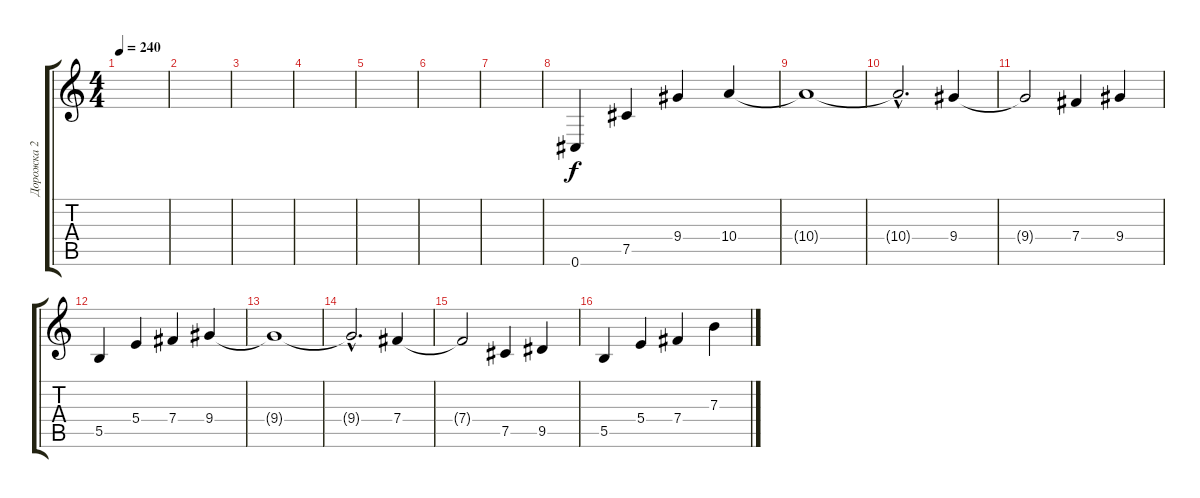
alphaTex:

\track ("Дорожка 2" "Дорожка 2") {instrument overdrivenguitar}
\staff {score tabs}
\tuning (Db4 Ab3 E3 B2 Gb2 Db2) {hide}
\ts (4 4)
\tempo 240
\clef g2
\ks c
|
|
|
|
|
|
|
0.6.4 7.5.4 9.4.4 10.4.4 |
10.4{t}.1 |
10.4{hac t}.2{d} 9.4.4 |
9.4{t}.2 7.4.4 9.4.4 |
5.5.4 5.4.4 7.4.4 9.4.4 |
9.4{t}.1 |
9.4{hac t}.2{d} 7.4.4 |
7.4{t}.2 7.5.4 9.5.4 |
5.5.4 5.4.4 7.4.4 7.3.4
